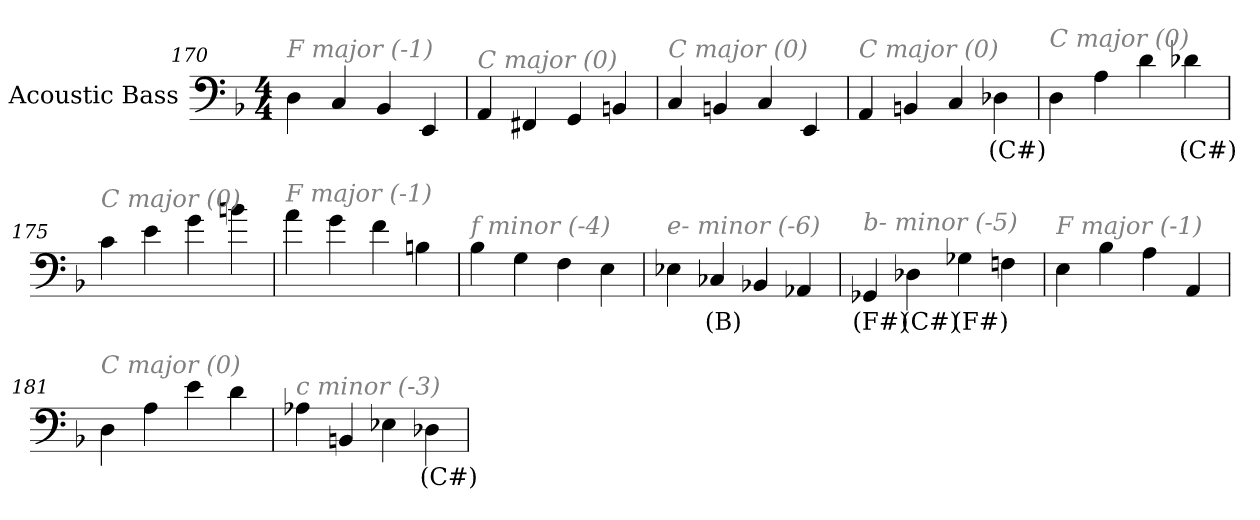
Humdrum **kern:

**kern	**text
*part1	*part1
*staff1	*staff1
*I"Acoustic Bass	*
*clefF4	*
*ITrd7c12	*
*k[b-]	*
*F:	*
*M4/4	*
=170	=170
!LO:TX:i:color=#808080:t=F major (-1)	!
4DD	.
4CC	.
4BBB-	.
4EEE	.
=171	=171
!LO:TX:i:color=#808080:t=C major (0)	!
4AAA	.
4FFF#X	.
4GGG	.
4BBBn	.
=172	=172
!LO:TX:i:color=#808080:t=C major (0)	!
4CC	.
4BBBn	.
4CC	.
4EEE	.
=173	=173
!LO:TX:i:color=#808080:t=C major (0)	!
4AAA	.
4BBBn	.
4CC	.
4DD-Xi	(C#)
=174	=174
!LO:TX:i:color=#808080:t=C major (0)	!
4DD	.
4AA	.
4D	.
4D-Xi	(C#)
=175	=175
!LO:TX:i:color=#808080:t=C major (0)	!
4C	.
4E	.
4G	.
4Bn	.
=176	=176
!LO:TX:i:color=#808080:t=F major (-1)	!
4A	.
4G	.
4F	.
4BBn	.
=177	=177
!LO:TX:i:color=#808080:t=f minor (-4)	!
4BB-	.
4GG	.
4FF	.
4EE	.
=178	=178
!LO:TX:i:color=#808080:t=e- minor (-6)	!
4EE-X	.
4CC-Xi	(B)
4BBB-X	.
4AAA-X	.
=179	=179
!LO:TX:i:color=#808080:t=b- minor (-5)	!
4GGG-Xi	(F#)
4DD-Xi	(C#)
4GG-Xi	(F#)
4FFn	.
=180	=180
!LO:TX:i:color=#808080:t=F major (-1)	!
4EE	.
4BB-	.
4AA	.
4AAA	.
=181	=181
!LO:TX:i:color=#808080:t=C major (0)	!
4DD	.
4AA	.
4E	.
4D	.
=182	=182
!LO:TX:i:color=#808080:t=c minor (-3)	!
4AA-X	.
4BBBn	.
4EE-X	.
4DD-Xi	(C#)
=	=
*-	*-
